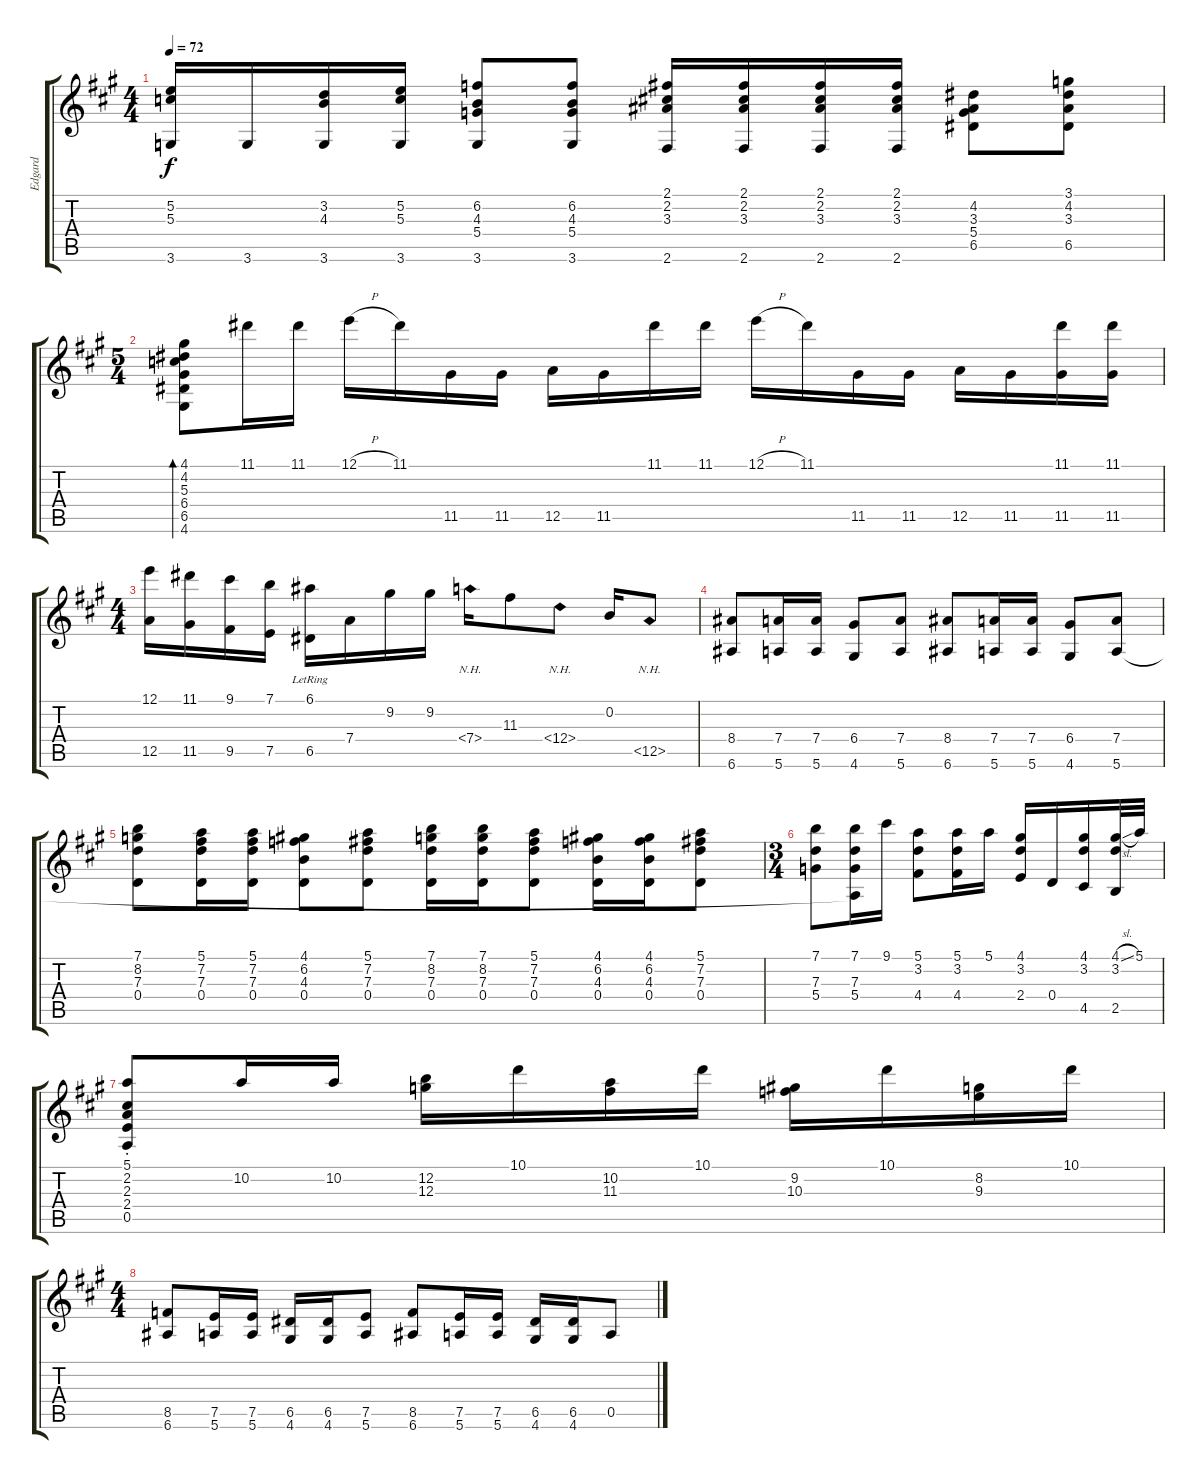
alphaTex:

\track ("Edgard" "Edgard") {instrument acousticguitarsteel}
\staff {score tabs}
\tuning (E4 B3 G3 D3 A2 E2) {hide}
\ts (4 4)
\tempo 72
\clef g2
\ks a
(5.2 5.3 3.6).16{dy f} 3.6.16 (3.2 4.3 3.6).16 (5.2 5.3 3.6).16 (6.2 4.3 5.4 3.6).8 (6.2 4.3 5.4 3.6).8 (2.1 2.2 3.3 2.6).16 (2.1 2.2 3.3 2.6).16 (2.1 2.2 3.3 2.6).16 (2.1 2.2 3.3 2.6).16 (4.2 3.3 5.4 6.5).8 (3.1 4.2 3.3 6.5).8 |
\ts (5 4)
(4.1 4.2 5.3 6.4 6.5 4.6).8{bd 30} 11.1.16 11.1.16 12.1{h}.16 11.1.16 11.5.16 11.5.16 12.5.16 11.5.16 11.1.16 11.1.16 12.1{h}.16 11.1.16 11.5.16 11.5.16 12.5.16 11.5.16 (11.1 11.5).16 (11.1 11.5).16 |
\ts (4 4)
(12.1 12.5).16 (11.1 11.5).16 (9.1 9.5).16 (7.1 7.5).16 (6.1{lr} 6.5).16 7.4.16 9.2.16 9.2.16 7.4{nh}.16 11.3.8 12.4{nh}.8 0.2.16 12.5{nh}.8 |
(8.4 6.6).8 (7.4 5.6).16 (7.4 5.6).16 (6.4 4.6).8 (7.4 5.6).8 (8.4 6.6).8 (7.4 5.6).16 (7.4 5.6).16 (6.4 4.6).8 (7.4 5.6).8 |
(7.1 8.2 7.3 0.4).8 (5.1 7.2 7.3 0.4).16 (5.1 7.2 7.3 0.4).16 (4.1 6.2 4.3 0.4).8 (5.1 7.2 7.3 0.4).8 (7.1 8.2 7.3 0.4).16 (7.1 8.2 7.3 0.4).16 (5.1 7.2 7.3 0.4).8 (4.1 6.2 4.3 0.4).16 (4.1 6.2 4.3 0.4).16 (5.1 7.2 7.3 0.4).8 |
\ts (3 4)
(7.1 7.3 5.4).8 (7.1 7.3 5.4 5.6{t}).16 9.1.16 (5.1 3.2 4.4).8 (5.1 3.2 4.4).16 5.1.16 (4.1 3.2 2.4).16 0.4.16 (4.1 3.2 4.5).16 (4.1{sl} 3.2 2.5).32 5.1.32 |
(5.1{st} 2.2 2.3 2.4 0.5).8 10.2.16 10.2.16 (12.2 12.3).16 10.1.16 (10.2 11.3).16 10.1.16 (9.2 10.3).16 10.1.16 (8.2 9.3).16 10.1.16 |
\ts (4 4)
(8.5 6.6).8 (7.5 5.6).16 (7.5 5.6).16 (6.5 4.6).16 (6.5 4.6).16 (7.5 5.6).8 (8.5 6.6).8 (7.5 5.6).16 (7.5 5.6).16 (6.5 4.6).16 (6.5 4.6).16 0.5{sl}.8
